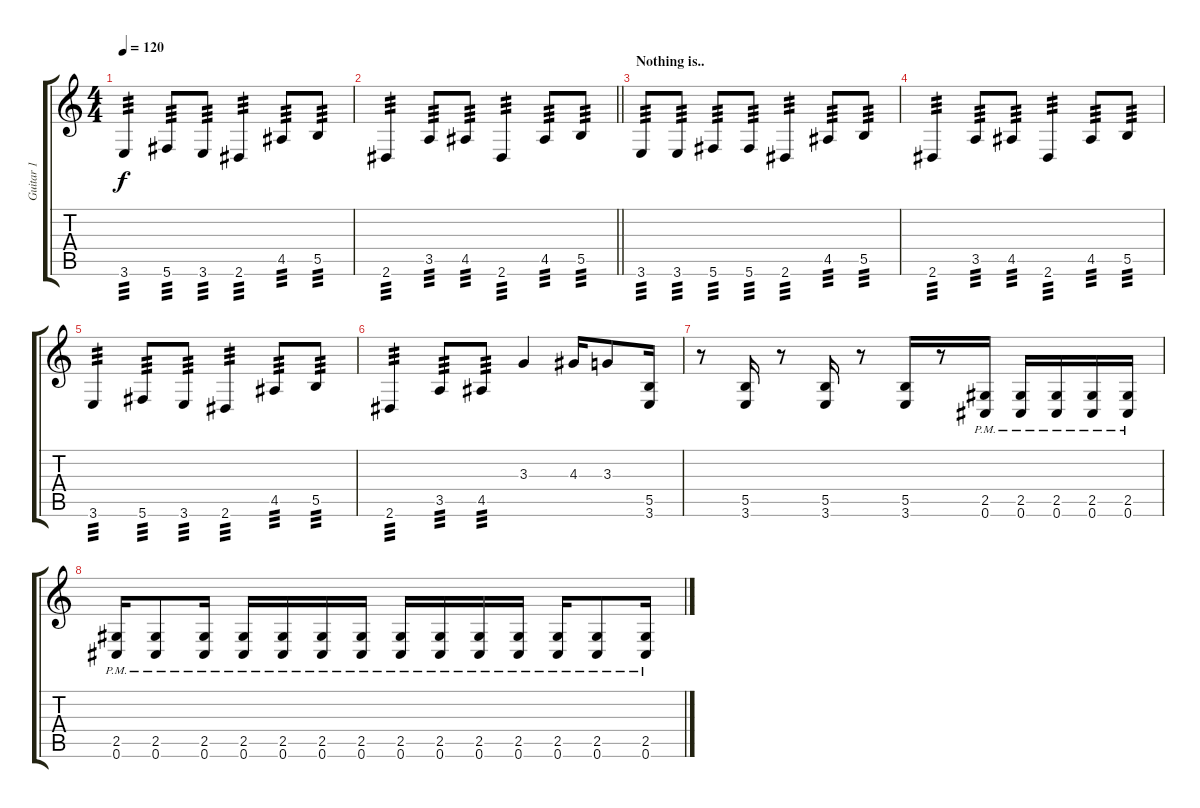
\track ("Guitar 1" "Guitar 1") {instrument distortionguitar}
\staff {score tabs}
\tuning (Db4 Ab3 E3 B2 Gb2 Db2) {hide}
\ts (4 4)
\tempo 120
\clef g2
\ks c
3.6.4{tp 3 dy f} 5.6.8{tp 3} 3.6.8{tp 3} 2.6.4{tp 3} 4.5.8{tp 3} 5.5.8{tp 3} |
\barLineRight lightlight
2.6.4{tp 3} 3.5.8{tp 3} 4.5.8{tp 3} 2.6.4{tp 3} 4.5.8{tp 3} 5.5.8{tp 3} |
\section ("" "Nothing is..")
3.6.8{tp 3} 3.6.8{tp 3} 5.6.8{tp 3} 5.6.8{tp 3} 2.6.4{tp 3} 4.5.8{tp 3} 5.5.8{tp 3} |
2.6.4{tp 3} 3.5.8{tp 3} 4.5.8{tp 3} 2.6.4{tp 3} 4.5.8{tp 3} 5.5.8{tp 3} |
3.6.4{tp 3} 5.6.8{tp 3} 3.6.8{tp 3} 2.6.4{tp 3} 4.5.8{tp 3} 5.5.8{tp 3} |
2.6.4{tp 3} 3.5.8{tp 3} 4.5.8{tp 3} 3.3.4 4.3.16 3.3.8 (5.5 3.6).16 |
r.8 (5.5 3.6).16 r.8 (5.5 3.6).16 r.8 (5.5 3.6).16 r.8 (2.5{pm} 0.6{pm}).16 (2.5{pm} 0.6{pm}).16 (2.5{pm} 0.6{pm}).16 (2.5{pm} 0.6{pm}).16 (2.5{pm} 0.6{pm}).16 |
(2.5{pm} 0.6{pm}).16 (2.5{pm} 0.6{pm}).8 (2.5{pm} 0.6{pm}).16 (2.5{pm} 0.6{pm}).16 (2.5{pm} 0.6{pm}).16 (2.5{pm} 0.6{pm}).16 (2.5{pm} 0.6{pm}).16 (2.5{pm} 0.6{pm}).16 (2.5{pm} 0.6{pm}).16 (2.5{pm} 0.6{pm}).16 (2.5{pm} 0.6{pm}).16 (2.5{pm} 0.6{pm}).16 (2.5{pm} 0.6{pm}).8 (2.5{pm} 0.6{pm}).16
